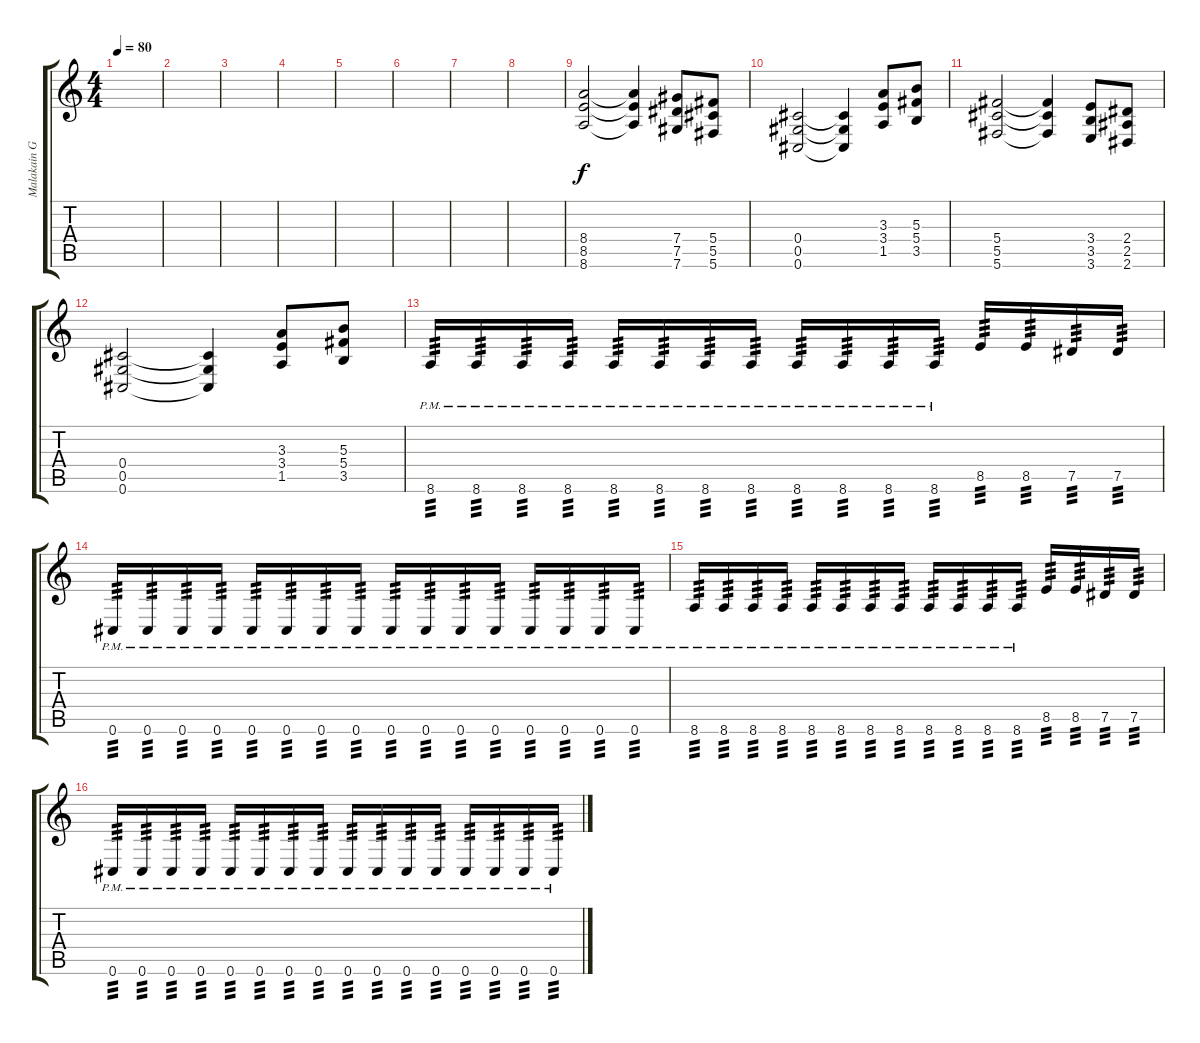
\track ("Malakain Gtr 2" "Malakain G") {instrument distortionguitar}
\staff {score tabs}
\tuning (Eb4 Bb3 Gb3 Db3 Ab2 Db2) {hide}
\ts (4 4)
\tempo 80
\clef g2
\ks c
|
|
|
|
|
|
|
|
(8.4 8.5 8.6).2 (8.4{t} 8.5{t} 8.6{t}).4 (7.4 7.5 7.6).8 (5.4 5.5 5.6).8 |
(0.4 0.5 0.6).2 (0.4{t} 0.5{t} 0.6{t}).4 (3.3 3.4 1.5).8 (5.3 5.4 3.5).8 |
(5.4 5.5 5.6).2 (5.4{t} 5.5{t} 5.6{t}).4 (3.4 3.5 3.6).8 (2.4 2.5 2.6).8 |
(0.4 0.5 0.6).2 (0.4{t} 0.5{t} 0.6{t}).4 (3.3 3.4 1.5).8 (5.3 5.4 3.5).8 |
8.6{pm}.16{tp 3} 8.6{pm}.16{tp 3} 8.6{pm}.16{tp 3} 8.6{pm}.16{tp 3} 8.6{pm}.16{tp 3} 8.6{pm}.16{tp 3} 8.6{pm}.16{tp 3} 8.6{pm}.16{tp 3} 8.6{pm}.16{tp 3} 8.6{pm}.16{tp 3} 8.6{pm}.16{tp 3} 8.6{pm}.16{tp 3} 8.5.16{tp 3} 8.5.16{tp 3} 7.5.16{tp 3} 7.5.16{tp 3} |
0.6{pm}.16{tp 3} 0.6{pm}.16{tp 3} 0.6{pm}.16{tp 3} 0.6{pm}.16{tp 3} 0.6{pm}.16{tp 3} 0.6{pm}.16{tp 3} 0.6{pm}.16{tp 3} 0.6{pm}.16{tp 3} 0.6{pm}.16{tp 3} 0.6{pm}.16{tp 3} 0.6{pm}.16{tp 3} 0.6{pm}.16{tp 3} 0.6{pm}.16{tp 3} 0.6{pm}.16{tp 3} 0.6{pm}.16{tp 3} 0.6{pm}.16{tp 3} |
8.6{pm}.16{tp 3} 8.6{pm}.16{tp 3} 8.6{pm}.16{tp 3} 8.6{pm}.16{tp 3} 8.6{pm}.16{tp 3} 8.6{pm}.16{tp 3} 8.6{pm}.16{tp 3} 8.6{pm}.16{tp 3} 8.6{pm}.16{tp 3} 8.6{pm}.16{tp 3} 8.6{pm}.16{tp 3} 8.6{pm}.16{tp 3} 8.5.16{tp 3} 8.5.16{tp 3} 7.5.16{tp 3} 7.5.16{tp 3} |
0.6{pm}.16{tp 3} 0.6{pm}.16{tp 3} 0.6{pm}.16{tp 3} 0.6{pm}.16{tp 3} 0.6{pm}.16{tp 3} 0.6{pm}.16{tp 3} 0.6{pm}.16{tp 3} 0.6{pm}.16{tp 3} 0.6{pm}.16{tp 3} 0.6{pm}.16{tp 3} 0.6{pm}.16{tp 3} 0.6{pm}.16{tp 3} 0.6{pm}.16{tp 3} 0.6{pm}.16{tp 3} 0.6{pm}.16{tp 3} 0.6{pm}.16{tp 3}
